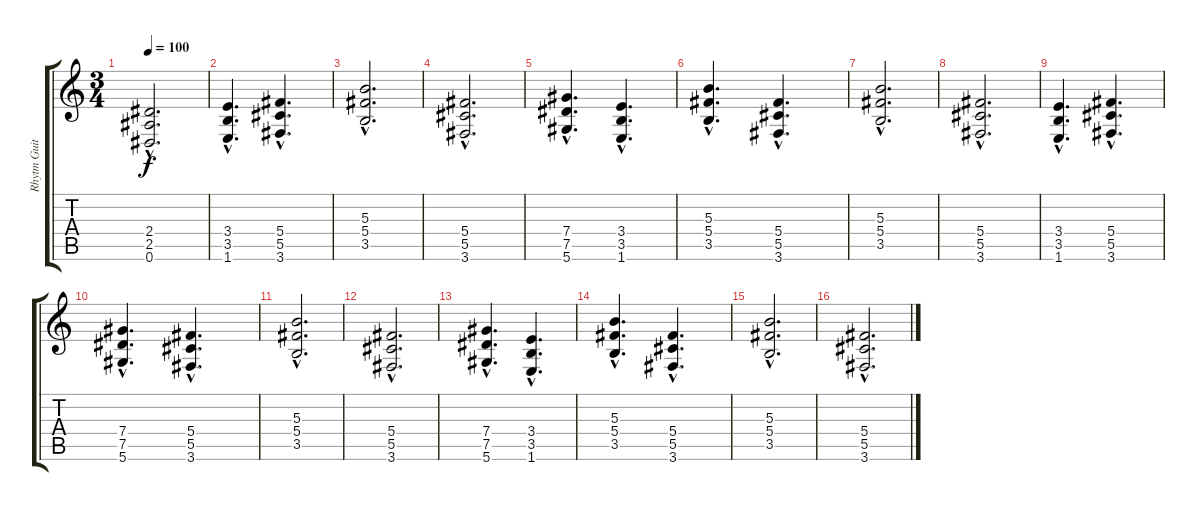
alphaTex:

\track ("Rhytm Guitar" "Rhytm Guit") {instrument distortionguitar}
\staff {score tabs}
\tuning (Eb4 Bb3 Gb3 Db3 Ab2 Eb2) {hide}
\ts (3 4)
\tempo 100
\clef g2
\ks c
(2.4{hac} 2.5{hac} 0.6{hac}).2{d dy f} |
(3.4{hac} 3.5{hac} 1.6{hac}).4{d} (5.4{hac} 5.5{hac} 3.6{hac}).4{d} |
(5.3{hac} 5.4{hac} 3.5{hac}).2{d} |
(5.4{hac} 5.5{hac} 3.6{hac}).2{d} |
(7.4{hac} 7.5{hac} 5.6{hac}).4{d} (3.4{hac} 3.5{hac} 1.6{hac}).4{d} |
(5.3{hac} 5.4{hac} 3.5{hac}).4{d} (5.4{hac} 5.5{hac} 3.6{hac}).4{d} |
(5.3{hac} 5.4{hac} 3.5{hac}).2{d} |
(5.4{hac} 5.5{hac} 3.6{hac}).2{d} |
(3.4{hac} 3.5{hac} 1.6{hac}).4{d} (5.4{hac} 5.5{hac} 3.6{hac}).4{d} |
(7.4{hac} 7.5{hac} 5.6{hac}).4{d} (5.4{hac} 5.5{hac} 3.6{hac}).4{d} |
(5.3{hac} 5.4{hac} 3.5{hac}).2{d} |
(5.4{hac} 5.5{hac} 3.6{hac}).2{d} |
(7.4{hac} 7.5{hac} 5.6{hac}).4{d} (3.4{hac} 3.5{hac} 1.6{hac}).4{d} |
(5.3{hac} 5.4{hac} 3.5{hac}).4{d} (5.4{hac} 5.5{hac} 3.6{hac}).4{d} |
(5.3{hac} 5.4{hac} 3.5{hac}).2{d} |
(5.4{hac} 5.5{hac} 3.6{hac}).2{d}
